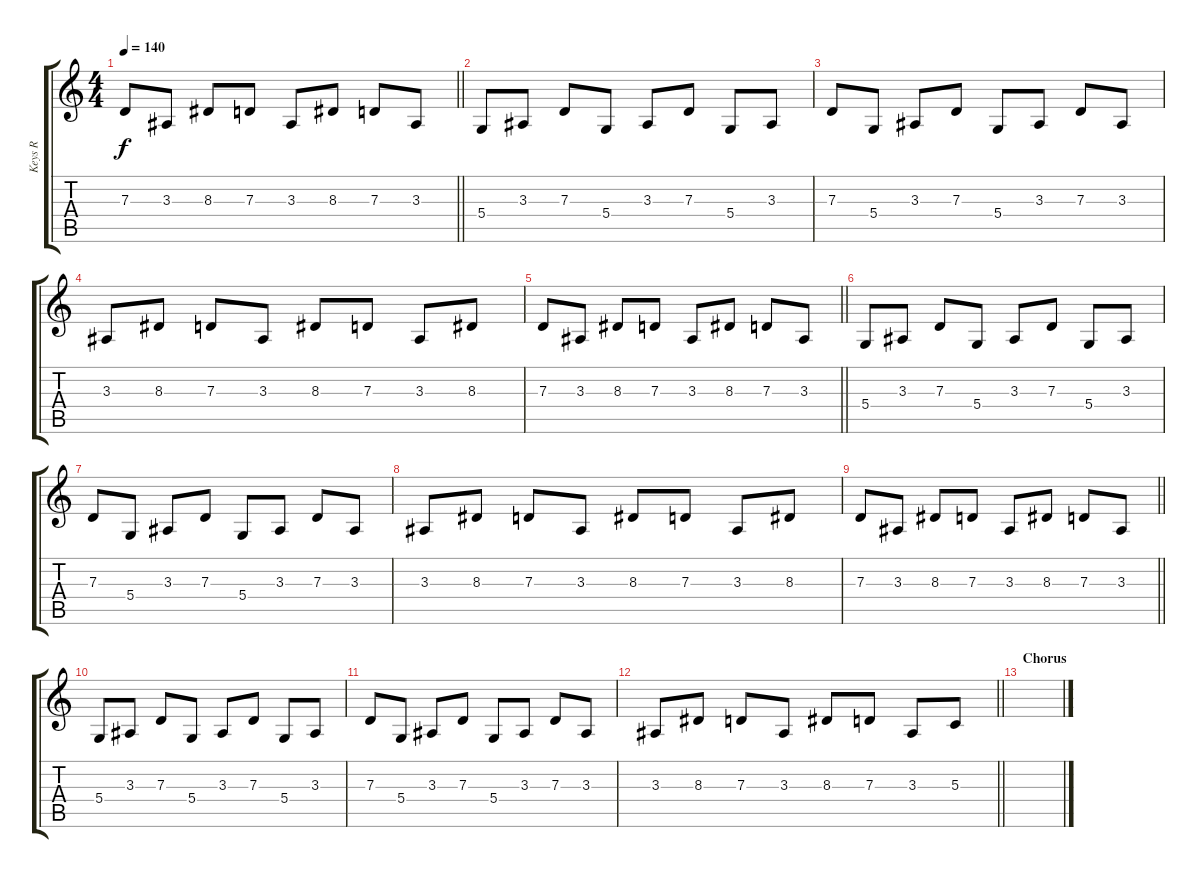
\track ("Keys R" "Keys R") {instrument electricpiano1}
\staff {score tabs}
\tuning (E4 B3 G3 D3 A2 E2) {hide}
\ts (4 4)
\tempo 140
\clef g2
\barLineRight lightlight
\ks c
7.3.8{dy f} 3.3.8 8.3.8 7.3.8 3.3.8 8.3.8 7.3.8 3.3.8 |
5.4.8 3.3.8 7.3.8 5.4.8 3.3.8 7.3.8 5.4.8 3.3.8 |
7.3.8 5.4.8 3.3.8 7.3.8 5.4.8 3.3.8 7.3.8 3.3.8 |
3.3.8 8.3.8 7.3.8 3.3.8 8.3.8 7.3.8 3.3.8 8.3.8 |
\barLineRight lightlight
7.3.8 3.3.8 8.3.8 7.3.8 3.3.8 8.3.8 7.3.8 3.3.8 |
5.4.8 3.3.8 7.3.8 5.4.8 3.3.8 7.3.8 5.4.8 3.3.8 |
7.3.8 5.4.8 3.3.8 7.3.8 5.4.8 3.3.8 7.3.8 3.3.8 |
3.3.8 8.3.8 7.3.8 3.3.8 8.3.8 7.3.8 3.3.8 8.3.8 |
\barLineRight lightlight
7.3.8 3.3.8 8.3.8 7.3.8 3.3.8 8.3.8 7.3.8 3.3.8 |
5.4.8 3.3.8 7.3.8 5.4.8 3.3.8 7.3.8 5.4.8 3.3.8 |
7.3.8 5.4.8 3.3.8 7.3.8 5.4.8 3.3.8 7.3.8 3.3.8 |
\barLineRight lightlight
3.3.8 8.3.8 7.3.8 3.3.8 8.3.8 7.3.8 3.3.8 5.3.8 |
\section ("" "Chorus")
